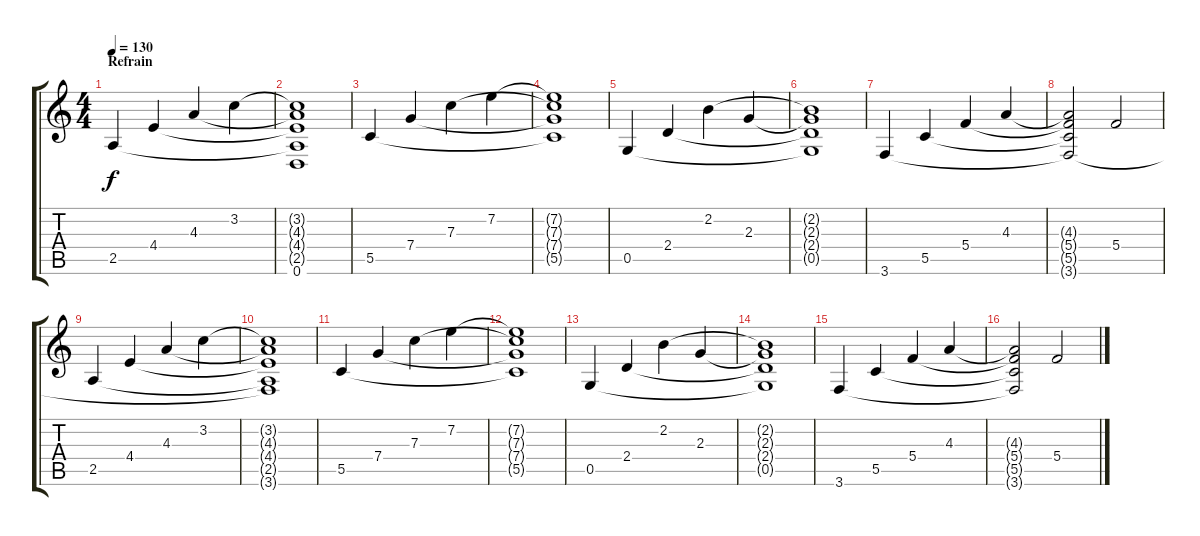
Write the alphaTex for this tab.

\track "" {instrument electricguitarclean}
\staff {score tabs}
\tuning (D4 A3 F3 C3 G2 D2) {hide}
\ts (4 4)
\section ("" "Refrain")
\tempo 130
\clef g2
\ks c
2.5.4{dy f} 4.4.4 4.3.4 3.2.4 |
(3.2{t} 4.3{t} 4.4{t} 2.5{t} 0.6).1 |
5.5.4 7.4.4 7.3.4 7.2.4 |
(7.2{t} 7.3{t} 7.4{t} 5.5{t}).1 |
0.5.4 2.4.4 2.2.4 2.3.4 |
(2.2{t} 2.3{t} 2.4{t} 0.5{t}).1 |
3.6.4 5.5.4 5.4.4 4.3.4 |
(4.3{t} 5.4{t} 5.5{t} 3.6{t}).2 5.4.2 |
2.5.4 4.4.4 4.3.4 3.2.4 |
(3.2{t} 4.3{t} 4.4{t} 2.5{t} 3.6{t}).1 |
5.5.4 7.4.4 7.3.4 7.2.4 |
(7.2{t} 7.3{t} 7.4{t} 5.5{t}).1 |
0.5.4 2.4.4 2.2.4 2.3.4 |
(2.2{t} 2.3{t} 2.4{t} 0.5{t}).1 |
3.6.4 5.5.4 5.4.4 4.3.4 |
(4.3{t} 5.4{t} 5.5{t} 3.6{t}).2 5.4.2
